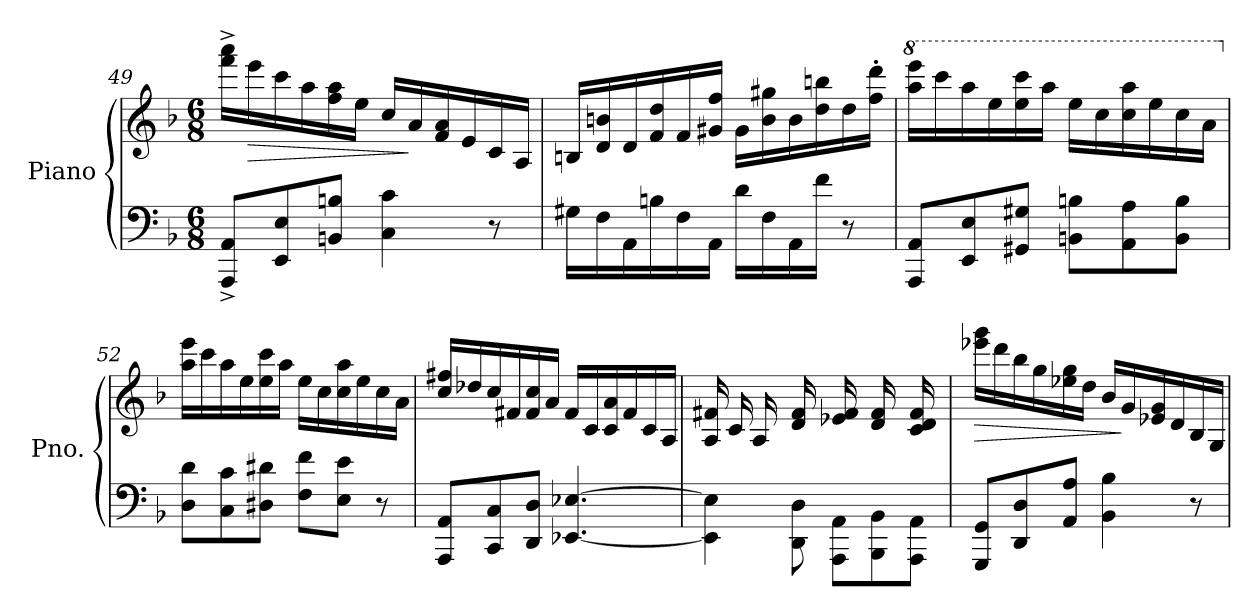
**kern	**kern	**dynam
*part1	*part1	*part1
*staff2	*staff1	*staff1/2
*I"Piano	*	*
*I'Pno.	*	*
*clefF4	*clefG2	*
*k[b-]	*k[b-]	*
*M6/8	*M6/8	*
=49	=49	=49
8AAA/^ 8AA/^L	16fff\^ 16aaa\^LL	.
!	!	!LO:HP:b
.	16eee\	>
8EE/ 8E/	16ccc\	.
.	16aa\	.
8BBn/ 8Bn/J	16ff\ 16aa\	.
.	16ee\JJ	.
4C\ 4c\	16cc/LL	.
.	16a/	]
.	16f/ 16a/	.
.	16e/	.
8r	16c/	.
.	16A/JJ	.
!!LO:LB:g=z
=50	=50	=50
16G#X\LL	16Bn/LL	.
16F\	16d/ 16bn/	.
16AA\	16d/	.
16Bn\	16f/ 16dd/	.
16F\	16f/	.
16AA\JJ	16g#X/ 16ff/JJ	.
16d\LL	16g#\LL	.
16F\	16b\ 16gg#X\	.
16AA\	16b\	.
16f\JJ	16dd\ 16bbn\	.
8r	16dd\	.
.	16ff\' 16ddd\'JJ	.
=51	=51	=51
*	*8va	*
8AAA/ 8AA/L	16aaa\ 16eeee\LL	.
.	16cccc\	.
8EE/ 8E/	16aaa\	.
.	16eee\	.
8GG#X/ 8G#X/J	16eee\ 16cccc\	.
.	16aaa\JJ	.
8BBn\ 8Bn\L	16eee\LL	.
.	16ccc\	.
8AA\ 8A\	16ccc\ 16aaa\	.
.	16eee\	.
8BB\ 8B\J	16ccc\	.
.	16aa\JJ	.
=52	=52	=52
*	*X8va	*
8D\ 8d\L	16aa\ 16eee\LL	.
.	16ccc\	.
8C\ 8c\	16aa\	.
.	16ee\	.
8D#X\ 8d#X\J	16ee\ 16ccc\	.
.	16aa\JJ	.
8F\ 8f\L	16ee\LL	.
.	16cc\	.
8E\ 8e\J	16cc\ 16aa\	.
.	16ee\	.
8r	16cc\	.
.	16a\JJ	.
!!LO:PB:g=z
=53	=53	=53
8AAA/ 8AA/L	16cc/ 16ff#X/LL	.
.	16dd-X/	.
8CC/ 8C/	16cc/	.
.	16f#X/	.
8DD/ 8D/J	16f#/ 16cc/	.
.	16a/JJ	.
[4.EE-X/ [4.E-X/	16f#/LL	.
.	16c/	.
.	16c/ 16a/	.
.	16f#/	.
.	16c/	.
.	16A/JJ	.
=54	=54	=54
*^	*	*
8.ryy	4EE-\] 4E-\]	16A/ 16f#X/LL	.
.	.	16c/	.
.	.	16A/	.
16F#X/	.	16ryy	.
16ryy	8DD\ 8D\	16d/ 16f#/	.
16F#/JJ	.	16ryy	.
16ryy	8AAA\ 8AA\L	16e-X/ 16f#/LL	.
16F#/	.	16ryy	.
16ryy	8BBB-\ 8BB-\	16d/ 16f#/	.
16F#/	.	16ryy	.
16ryy	8AAA\ 8AA\J	16c/ 16d/ 16f#/	.
16F#'/JJ	.	16ryy	.
*v	*v	*	*
=55	=55	=55
!	!	!LO:HP:b
8GGG/ 8GG/L	16eee-X\ 16ggg\LL	>
.	16ddd\	.
8DD/ 8D/	16bb-\	.
.	16gg\	.
8AA/ 8A/J	16ee-X\ 16gg\	.
.	16dd\JJ	.
4BB-\ 4B-\	16b-/LL	.
.	16g/	]
.	16e-X/ 16g/	.
.	16d/	.
8r	16B-/	.
.	16G/JJ	.
=	=	=
*-	*-	*-
